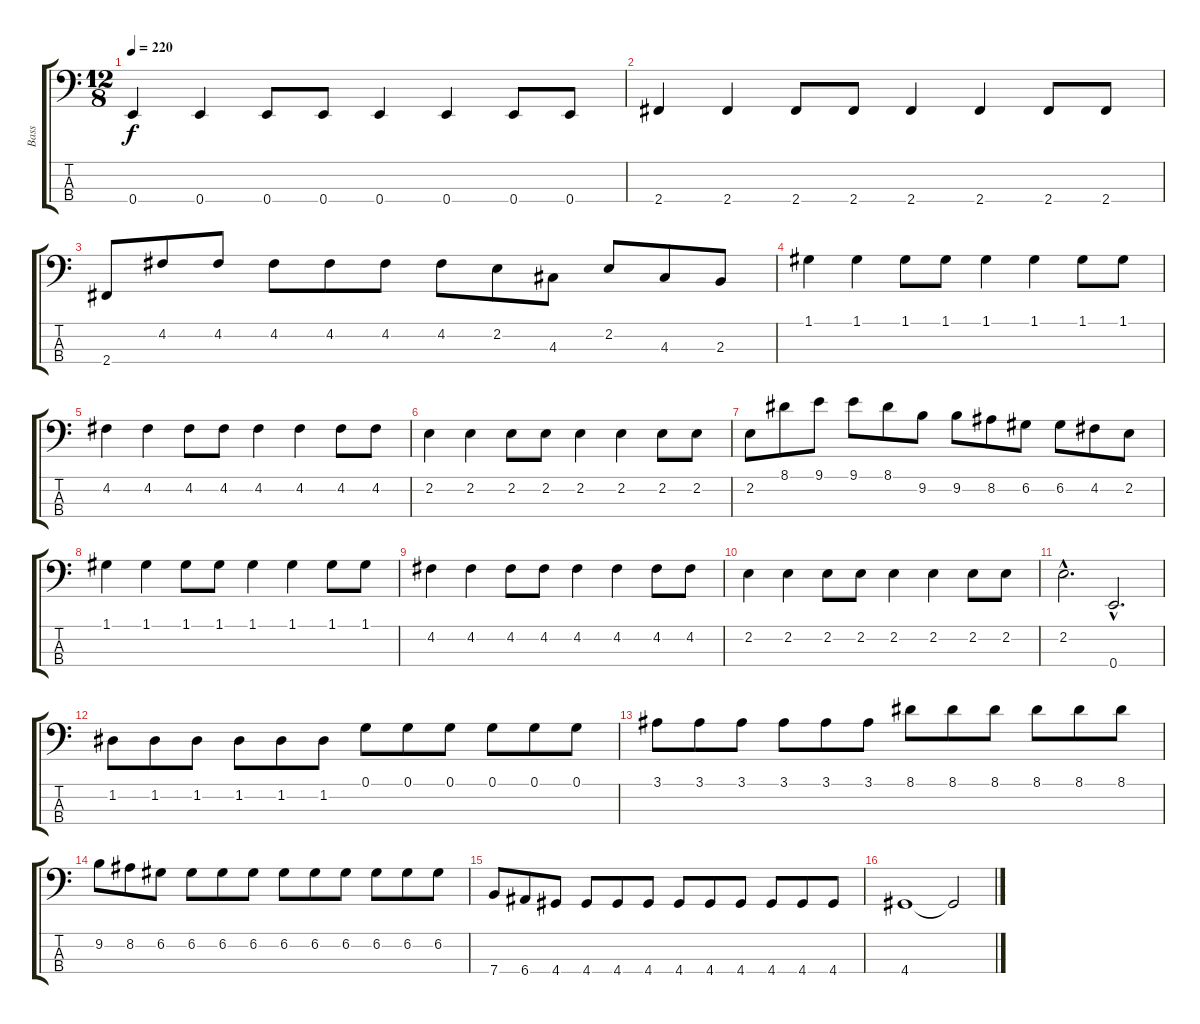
\track ("Bass" "Bass") {instrument electricbassfinger}
\staff {score tabs}
\tuning (G2 D2 A1 E1) {hide}
\ts (12 8)
\tempo 220
\clef f4
\ks c
0.4.4{dy f} 0.4.4 0.4.8 0.4.8 0.4.4 0.4.4 0.4.8 0.4.8 |
2.4.4 2.4.4 2.4.8 2.4.8 2.4.4 2.4.4 2.4.8 2.4.8 |
2.4.8 4.2.8 4.2.8 4.2.8 4.2.8 4.2.8 4.2.8 2.2.8 4.3.8 2.2.8 4.3.8 2.3.8 |
1.1.4 1.1.4 1.1.8 1.1.8 1.1.4 1.1.4 1.1.8 1.1.8 |
4.2.4 4.2.4 4.2.8 4.2.8 4.2.4 4.2.4 4.2.8 4.2.8 |
2.2.4 2.2.4 2.2.8 2.2.8 2.2.4 2.2.4 2.2.8 2.2.8 |
2.2.8 8.1.8 9.1.8 9.1.8 8.1.8 9.2.8 9.2.8 8.2.8 6.2.8 6.2.8 4.2.8 2.2.8 |
1.1.4 1.1.4 1.1.8 1.1.8 1.1.4 1.1.4 1.1.8 1.1.8 |
4.2.4 4.2.4 4.2.8 4.2.8 4.2.4 4.2.4 4.2.8 4.2.8 |
2.2.4 2.2.4 2.2.8 2.2.8 2.2.4 2.2.4 2.2.8 2.2.8 |
2.2{hac}.2{d} 0.4{hac}.2{d} |
1.2.8 1.2.8 1.2.8 1.2.8 1.2.8 1.2.8 0.1.8 0.1.8 0.1.8 0.1.8 0.1.8 0.1.8 |
3.1.8 3.1.8 3.1.8 3.1.8 3.1.8 3.1.8 8.1.8 8.1.8 8.1.8 8.1.8 8.1.8 8.1.8 |
9.2.8 8.2.8 6.2.8 6.2.8 6.2.8 6.2.8 6.2.8 6.2.8 6.2.8 6.2.8 6.2.8 6.2.8 |
7.4.8 6.4.8 4.4.8 4.4.8 4.4.8 4.4.8 4.4.8 4.4.8 4.4.8 4.4.8 4.4.8 4.4.8 |
4.4.1 4.4{t}.2
